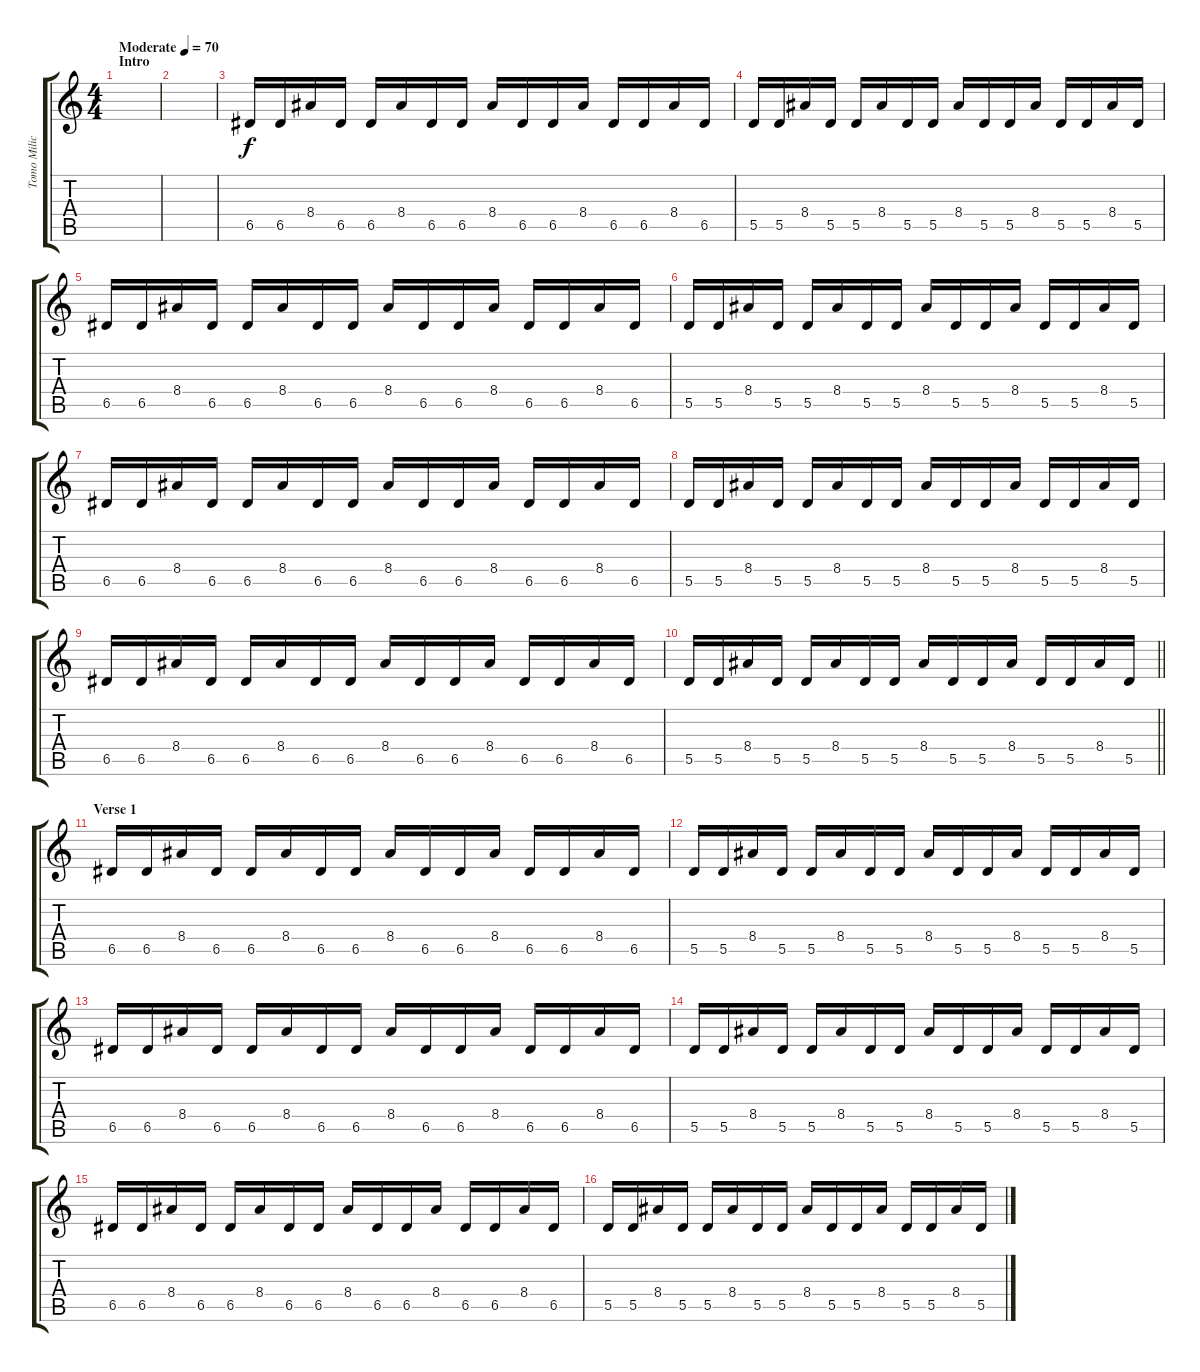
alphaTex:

\track ("Tomo Milicevic (Lead Guitar)" "Tomo Milic") {instrument overdrivenguitar}
\staff {score tabs}
\tuning (E4 B3 G3 D3 A2 E2) {hide}
\ts (4 4)
\section ("" "Intro")
\tempo (70 "Moderate")
\clef g2
\ks c
|
|
6.5.16 6.5.16 8.4.16 6.5.16 6.5.16 8.4.16 6.5.16 6.5.16 8.4.16 6.5.16 6.5.16 8.4.16 6.5.16 6.5.16 8.4.16 6.5.16 |
5.5.16 5.5.16 8.4.16 5.5.16 5.5.16 8.4.16 5.5.16 5.5.16 8.4.16 5.5.16 5.5.16 8.4.16 5.5.16 5.5.16 8.4.16 5.5.16 |
6.5.16 6.5.16 8.4.16 6.5.16 6.5.16 8.4.16 6.5.16 6.5.16 8.4.16 6.5.16 6.5.16 8.4.16 6.5.16 6.5.16 8.4.16 6.5.16 |
5.5.16 5.5.16 8.4.16 5.5.16 5.5.16 8.4.16 5.5.16 5.5.16 8.4.16 5.5.16 5.5.16 8.4.16 5.5.16 5.5.16 8.4.16 5.5.16 |
6.5.16 6.5.16 8.4.16 6.5.16 6.5.16 8.4.16 6.5.16 6.5.16 8.4.16 6.5.16 6.5.16 8.4.16 6.5.16 6.5.16 8.4.16 6.5.16 |
5.5.16 5.5.16 8.4.16 5.5.16 5.5.16 8.4.16 5.5.16 5.5.16 8.4.16 5.5.16 5.5.16 8.4.16 5.5.16 5.5.16 8.4.16 5.5.16 |
6.5.16 6.5.16 8.4.16 6.5.16 6.5.16 8.4.16 6.5.16 6.5.16 8.4.16 6.5.16 6.5.16 8.4.16 6.5.16 6.5.16 8.4.16 6.5.16 |
\barLineRight lightlight
5.5.16 5.5.16 8.4.16 5.5.16 5.5.16 8.4.16 5.5.16 5.5.16 8.4.16 5.5.16 5.5.16 8.4.16 5.5.16 5.5.16 8.4.16 5.5.16 |
\section ("" "Verse 1")
6.5.16 6.5.16 8.4.16 6.5.16 6.5.16 8.4.16 6.5.16 6.5.16 8.4.16 6.5.16 6.5.16 8.4.16 6.5.16 6.5.16 8.4.16 6.5.16 |
5.5.16 5.5.16 8.4.16 5.5.16 5.5.16 8.4.16 5.5.16 5.5.16 8.4.16 5.5.16 5.5.16 8.4.16 5.5.16 5.5.16 8.4.16 5.5.16 |
6.5.16 6.5.16 8.4.16 6.5.16 6.5.16 8.4.16 6.5.16 6.5.16 8.4.16 6.5.16 6.5.16 8.4.16 6.5.16 6.5.16 8.4.16 6.5.16 |
5.5.16 5.5.16 8.4.16 5.5.16 5.5.16 8.4.16 5.5.16 5.5.16 8.4.16 5.5.16 5.5.16 8.4.16 5.5.16 5.5.16 8.4.16 5.5.16 |
6.5.16 6.5.16 8.4.16 6.5.16 6.5.16 8.4.16 6.5.16 6.5.16 8.4.16 6.5.16 6.5.16 8.4.16 6.5.16 6.5.16 8.4.16 6.5.16 |
5.5.16 5.5.16 8.4.16 5.5.16 5.5.16 8.4.16 5.5.16 5.5.16 8.4.16 5.5.16 5.5.16 8.4.16 5.5.16 5.5.16 8.4.16 5.5.16
